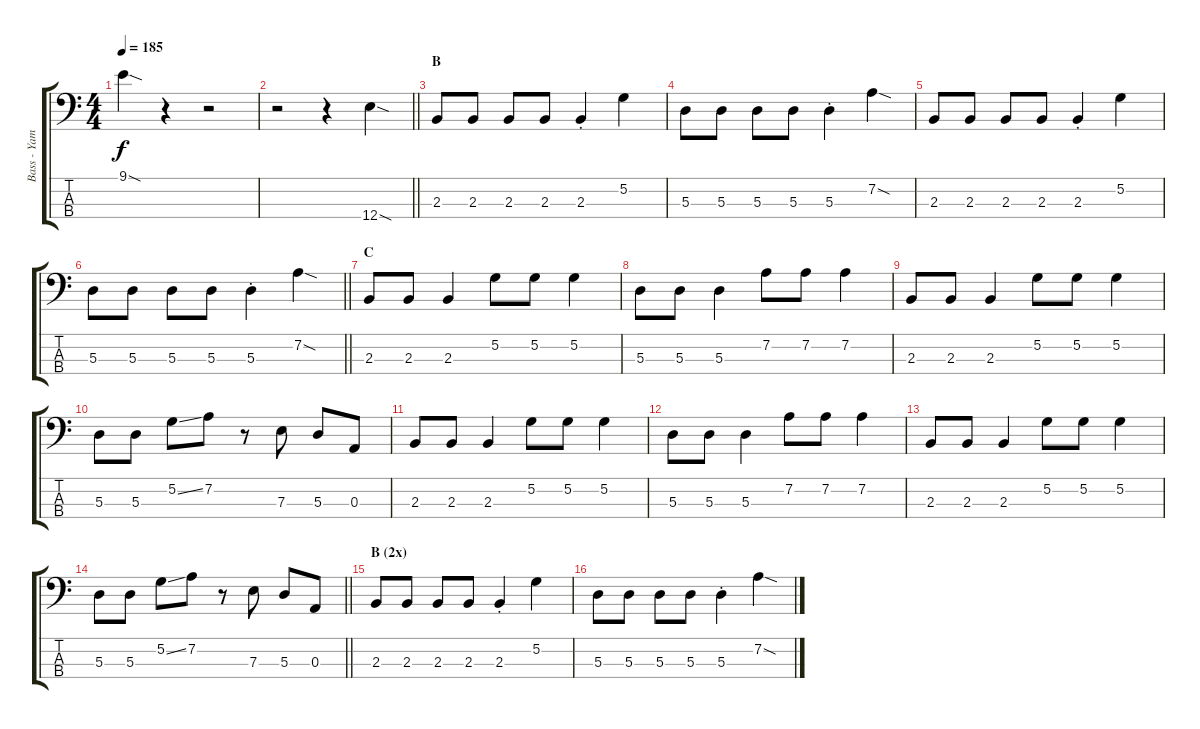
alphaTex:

\track ("Bass - Yamada" "Bass - Yam") {instrument electricbasspick}
\staff {score tabs}
\tuning (G2 D2 A1 E1) {hide}
\ts (4 4)
\tempo 185
\clef f4
\ks c
9.1{sod}.4{dy f} r.4 r.2 |
\barLineRight lightlight
r.2 r.4 12.4{sod}.4 |
\section ("" "B")
2.3.8 2.3.8 2.3.8 2.3.8 2.3{st}.4 5.2.4 |
5.3.8 5.3.8 5.3.8 5.3.8 5.3{st}.4 7.2{sod}.4 |
2.3.8 2.3.8 2.3.8 2.3.8 2.3{st}.4 5.2.4 |
\barLineRight lightlight
5.3.8 5.3.8 5.3.8 5.3.8 5.3{st}.4 7.2{sod}.4 |
\section ("" "C")
2.3.8 2.3.8 2.3.4 5.2.8 5.2.8 5.2.4 |
5.3.8 5.3.8 5.3.4 7.2.8 7.2.8 7.2.4 |
2.3.8 2.3.8 2.3.4 5.2.8 5.2.8 5.2.4 |
5.3.8 5.3.8 5.2{ss}.8 7.2.8 r.8 7.3.8 5.3.8 0.3.8 |
2.3.8 2.3.8 2.3.4 5.2.8 5.2.8 5.2.4 |
5.3.8 5.3.8 5.3.4 7.2.8 7.2.8 7.2.4 |
2.3.8 2.3.8 2.3.4 5.2.8 5.2.8 5.2.4 |
\barLineRight lightlight
5.3.8 5.3.8 5.2{ss}.8 7.2.8 r.8 7.3.8 5.3.8 0.3.8 |
\section ("" "B (2x)")
2.3.8 2.3.8 2.3.8 2.3.8 2.3{st}.4 5.2.4 |
5.3.8 5.3.8 5.3.8 5.3.8 5.3{st}.4 7.2{sod}.4
